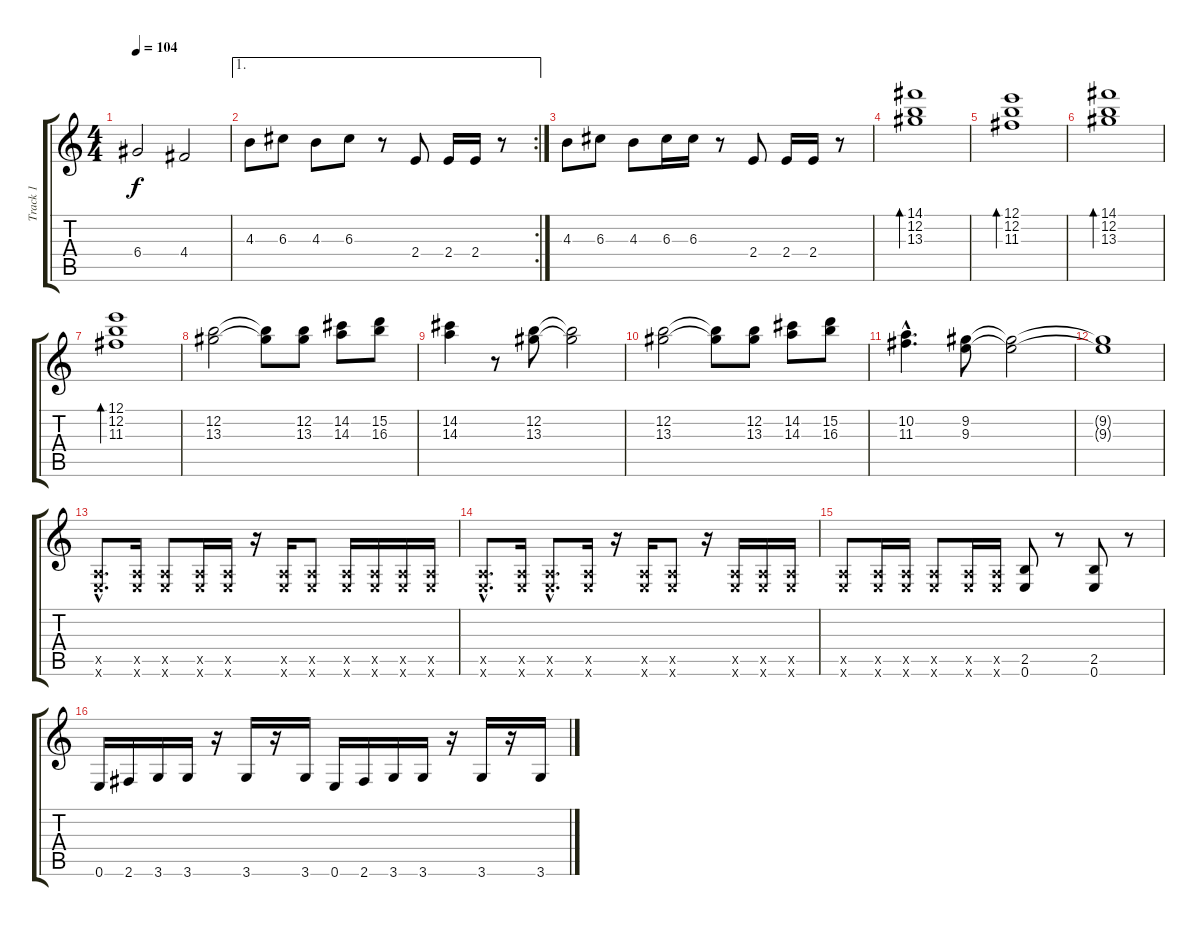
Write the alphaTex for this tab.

\track ("Track 1" "Track 1") {instrument overdrivenguitar}
\staff {score tabs}
\tuning (E4 B3 G3 D3 A2 E2) {hide}
\ts (4 4)
\tempo 104
\clef g2
\ks c
6.4.2{dy f} 4.4.2 |
\ae 1
\rc 2
4.3.8 6.3.8 4.3.8 6.3.8 r.8 2.4.8 2.4.16 2.4.16 r.8 |
4.3.8 6.3.8 4.3.8 6.3.16 6.3.16 r.8 2.4.8 2.4.16 2.4.16 r.8 |
(14.1 12.2 13.3).1{bd 60 instrument electricguitarjazz} |
(12.1 12.2 11.3).1{bd 60} |
(14.1 12.2 13.3).1{bd 60} |
(12.1 12.2 11.3).1{bd 60} |
(12.2 13.3).2 (12.2{t} 13.3{t}).8 (12.2 13.3).8 (14.2 14.3).8 (15.2 16.3).8 |
(14.2 14.3).4 r.8 (12.2 13.3).8 (12.2{t} 13.3{t}).2 |
(12.2 13.3).2 (12.2{t} 13.3{t}).8 (12.2 13.3).8 (14.2 14.3).8 (15.2 16.3).8 |
(10.2{hac} 11.3{hac}).4{d} (9.2 9.3).8 (9.2{t} 9.3{t}).2 |
(9.2{t} 9.3{t}).1{instrument overdrivenguitar} |
(0.5{hac x} 0.6{hac x}).8{d} (0.5{x} 0.6{x}).16 (0.5{x} 0.6{x}).8 (0.5{x} 0.6{x}).16 (0.5{x} 0.6{x}).16 r.16 (0.5{x} 0.6{x}).16 (0.5{x} 0.6{x}).8 (0.5{x} 0.6{x}).16 (0.5{x} 0.6{x}).16 (0.5{x} 0.6{x}).16 (0.5{x} 0.6{x}).16 |
(0.5{hac x} 0.6{hac x}).8{d} (0.5{x} 0.6{x}).16 (0.5{hac x} 0.6{hac x}).8{d} (0.5{x} 0.6{x}).16 r.16 (0.5{x} 0.6{x}).16 (0.5{x} 0.6{x}).8 r.16 (0.5{x} 0.6{x}).16 (0.5{x} 0.6{x}).16 (0.5{x} 0.6{x}).16 |
(0.5{x} 0.6{x}).8 (0.5{x} 0.6{x}).16 (0.5{x} 0.6{x}).16 (0.5{x} 0.6{x}).8 (0.5{x} 0.6{x}).16 (0.5{x} 0.6{x}).16 (2.5 0.6).8 r.8 (2.5 0.6).8 r.8 |
0.6.16 2.6.16 3.6.16 3.6.16 r.16 3.6.16 r.16 3.6.16 0.6.16 2.6.16 3.6.16 3.6.16 r.16 3.6.16 r.16 3.6.16
